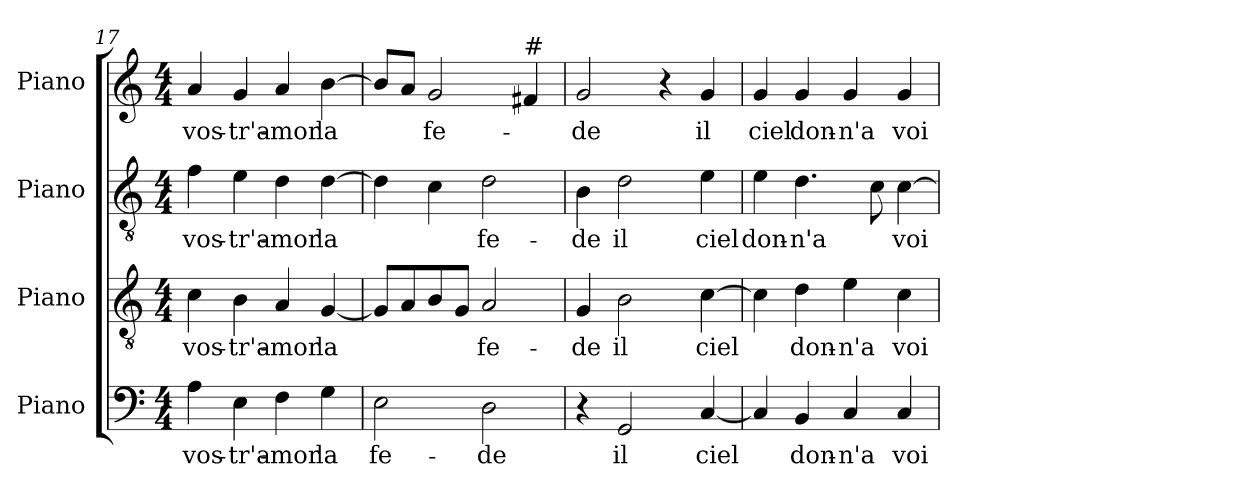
**kern	**text	**kern	**text	**kern	**text	**kern	**text
*part4	*part4	*part3	*part3	*part2	*part2	*part1	*part1
*staff4	*staff4	*staff3	*staff3	*staff2	*staff2	*staff1	*staff1
*I"Piano	*	*I"Piano	*	*I"Piano	*	*I"Piano	*
*I'Pno.	*	*I'Pno.	*	*I'Pno.	*	*I'Pno.	*
*clefF4	*	*clefGv2	*	*clefGv2	*	*clefG2	*
*	*	*ITrd7c12	*	*ITrd7c12	*	*	*
*k[]	*	*k[]	*	*k[]	*	*k[]	*
*C:	*	*C:	*	*C:	*	*C:	*
*M4/4	*	*M4/4	*	*M4/4	*	*M4/4	*
=17	=17	=17	=17	=17	=17	=17	=17
!	!LO:LY:b:color=#000000	!	!	!	!	!	!
!	!	!	!LO:LY:b:color=#000000	!	!	!	!
!	!	!	!	!	!LO:LY:b:color=#000000	!	!
!	!	!	!	!	!	!	!LO:LY:b:color=#000000
4Ai\	vos-	4Ci\	vos-	4Fi\	vos-	4ai/	vos-
!	!LO:LY:b:color=#000000	!	!	!	!	!	!
!	!	!	!LO:LY:b:color=#000000	!	!	!	!
!	!	!	!	!	!LO:LY:b:color=#000000	!	!
!	!	!	!	!	!	!	!LO:LY:b:color=#000000
4Ei\	-tr'a-	4BBi\	-tr'a-	4Ei\	-tr'a-	4gi/	-tr'a-
!	!LO:LY:b:color=#000000	!	!	!	!	!	!
!	!	!	!LO:LY:b:color=#000000	!	!	!	!
!	!	!	!	!	!LO:LY:b:color=#000000	!	!
!	!	!	!	!	!	!	!LO:LY:b:color=#000000
4Fi\	-mor	4AAi/	-mor	4Di\	-mor	4ai/	-mor
!	!LO:LY:b:color=#000000	!	!	!	!	!	!
!	!	!	!LO:LY:b:color=#000000	!	!	!	!
!	!	!	!	!	!LO:LY:b:color=#000000	!	!
!	!	!	!	!	!	!	!LO:LY:b:color=#000000
4Gi\	la	[4GGi/	la	[4Di\	la	[4bi\	la
=18	=18	=18	=18	=18	=18	=18	=18
!	!LO:LY:b:color=#000000	!	!	!	!	!	!
2Ei\	fe-	8GGi/L]	.	4Di\]	.	8bi/L]	.
.	.	8AAi/	.	.	.	8ai/J	.
!	!	!	!	!	!	!	!LO:LY:b:color=#000000
.	.	8BBi/	.	4Ci\	.	2gi/	fe-
.	.	8GGi/J	.	.	.	.	.
!	!LO:LY:b:color=#000000	!	!	!	!	!	!
!	!	!	!LO:LY:b:color=#000000	!	!	!	!
!	!	!	!	!	!LO:LY:b:color=#000000	!	!
2Di\	-de	2AAi/	fe-	2Di\	fe-	.	.
!	!	!	!	!	!	!LO:TX:a:t=#	!
.	.	.	.	.	.	4f#i/	.
!!LO:PB:g=z
=19	=19	=19	=19	=19	=19	=19	=19
!	!	!	!LO:LY:b:color=#000000	!	!	!	!
!	!	!	!	!	!LO:LY:b:color=#000000	!	!
!	!	!	!	!	!	!	!LO:LY:b:color=#000000
4r	.	4GGi/	-de	4BBi\	-de	2gi/	-de
!	!LO:LY:b:color=#000000	!	!	!	!	!	!
!	!	!	!LO:LY:b:color=#000000	!	!	!	!
!	!	!	!	!	!LO:LY:b:color=#000000	!	!
2GGi/	il	2BBi\	il	2Di\	il	.	.
.	.	.	.	.	.	4r	.
!	!LO:LY:b:color=#000000	!	!	!	!	!	!
!	!	!	!LO:LY:b:color=#000000	!	!	!	!
!	!	!	!	!	!LO:LY:b:color=#000000	!	!
!	!	!	!	!	!	!	!LO:LY:b:color=#000000
[4Ci/	ciel	[4Ci\	ciel	4Ei\	ciel	4gi/	il
=20	=20	=20	=20	=20	=20	=20	=20
!	!	!	!	!	!LO:LY:b:color=#000000	!	!
!	!	!	!	!	!	!	!LO:LY:b:color=#000000
4Ci/]	.	4Ci\]	.	4Ei\	don-	4gi/	ciel
!	!LO:LY:b:color=#000000	!	!	!	!	!	!
!	!	!	!LO:LY:b:color=#000000	!	!	!	!
!	!	!	!	!	!LO:LY:b:color=#000000	!	!
!	!	!	!	!	!	!	!LO:LY:b:color=#000000
4BBi/	don-	4Di\	don-	4.Di\	-n'a	4gi/	don-
!	!LO:LY:b:color=#000000	!	!	!	!	!	!
!	!	!	!LO:LY:b:color=#000000	!	!	!	!
!	!	!	!	!	!	!	!LO:LY:b:color=#000000
4Ci/	-n'a	4Ei\	-n'a	.	.	4gi/	-n'a
.	.	.	.	8Ci\	.	.	.
!	!LO:LY:b:color=#000000	!	!	!	!	!	!
!	!	!	!LO:LY:b:color=#000000	!	!	!	!
!	!	!	!	!	!LO:LY:b:color=#000000	!	!
!	!	!	!	!	!	!	!LO:LY:b:color=#000000
4Ci/	voi	4Ci\	voi	[4Ci\	voi-	4gi/	voi
=	=	=	=	=	=	=	=
*-	*-	*-	*-	*-	*-	*-	*-
